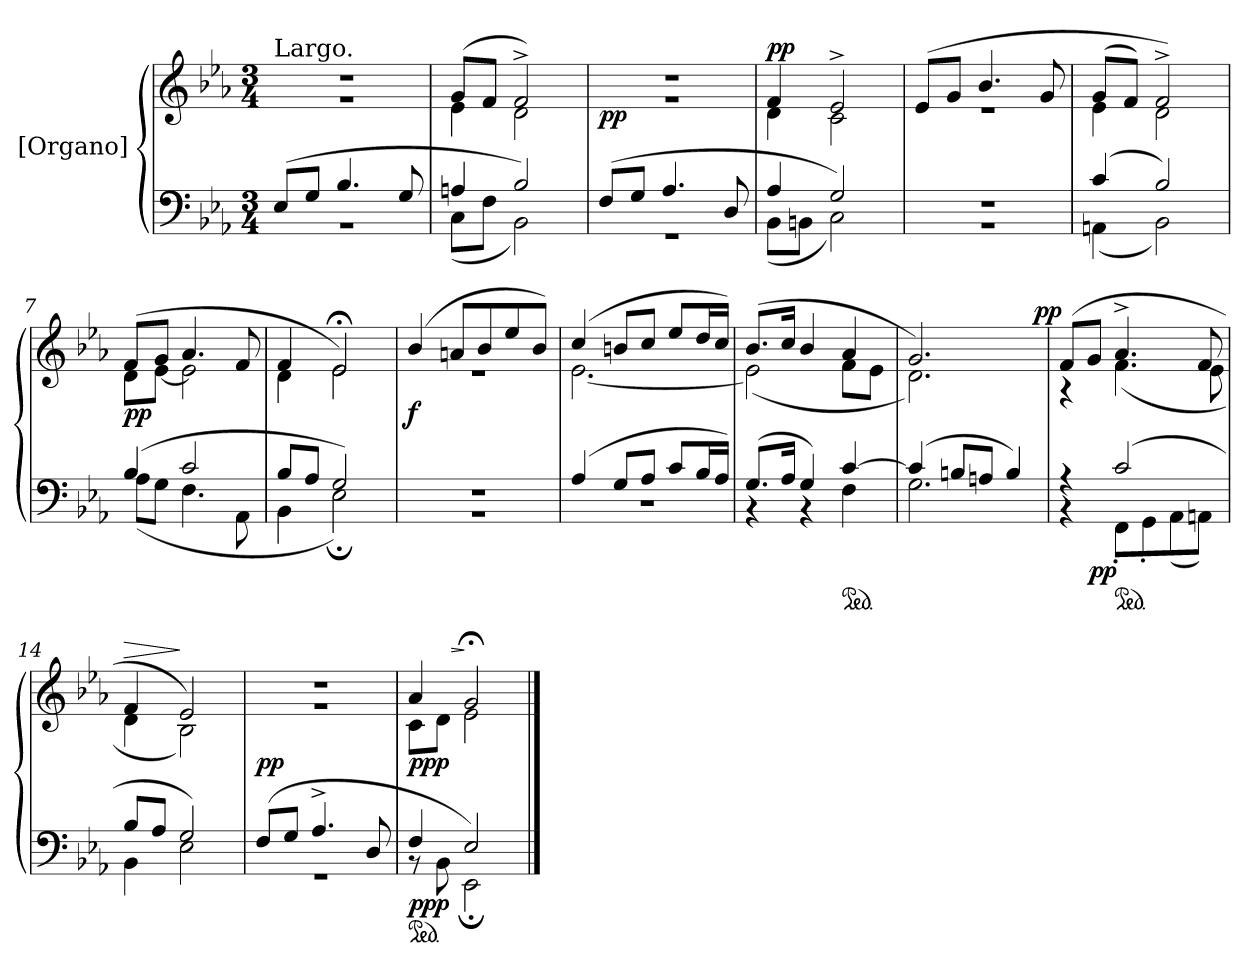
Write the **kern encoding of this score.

**kern	**dynam	**kern	**dynam
*part2	*part2	*part1	*part1
*staff2	*staff2	*staff1	*staff1
*I"[Organo]	*	*I"[Organo]	*
*clefF4	*	*clefG2	*
*k[b-e-a-]	*	*k[b-e-a-]	*
*M3/4	*	*M3/4	*
=1	=1	=1	=1
*^	*	*^	*
!	!	!	!LO:TX:a:t=Largo.	!	!
!	!	!	!	!	!LO:DY:b
(>8E-/L	2.rBB	.	2.rdd	2.rg	pf
8G/J	.	.	.	.	.
4.B-/	.	.	.	.	.
8G/	.	.	.	.	.
=2	=2	=2	=2	=2	=2
4An/	(<8C\L	.	(>8g/L	4e-\	.
.	8F\J	.	8f/J	.	.
2B-/)	2BB-\)	.	2f^>/)	2d\	.
=3	=3	=3	=3	=3	=3
!	!	!	!	!	!LO:DY:b
(>8F/L	2.rGG	.	2.rdd	2.rg	pp
8G/J	.	.	.	.	.
4.A-/	.	.	.	.	.
8D/	.	.	.	.	.
=4	=4	=4	=4	=4	=4
!	!	!	!	!	!LO:DY:a
4A-/	(<8BB-\L	.	4f/	4d\	pp
.	8BBn\J	.	.	.	.
2G/)	2C\)	.	2e-^>/	2c\	.
=5	=5	=5	=5	=5	=5
!	!	!	!	!	!LO:DY:b
2.rF	2.rBB	.	(>8e-/L	2.re	pf
.	.	.	8g/J	.	.
.	.	.	4.b-/	.	.
.	.	.	8g/	.	.
=6	=6	=6	=6	=6	=6
(>4c/	(<4AAn\	.	(>8g/L	4e-\	.
.	.	.	8f/J)	.	.
2B-/)	2BB-\)	.	2f^>/)	2d\	.
=7	=7	=7	=7	=7	=7
(>4B-/	(<8A-\L	.	(>8f/L	8d\L	pp
.	8G\J	.	8g/J	[8e-\J	.
2c/	4.F\	.	4.a-/	2e-\]	.
.	8AA-\	.	8f/	.	.
=8	=8	=8	=8	=8	=8
8B-/L	4BB-\	.	4f/	4d\	.
8A-/J	.	.	.	.	.
2G/)	2E-;\)	.	2e-;</)	2e-\	.
=9	=9	=9	=9	=9	=9
!	!	!	!	!	!LO:DY:b
2.rF	2.rBB	.	(>4b-/	2.r	f
.	.	.	8an/L	.	.
.	.	.	8b-/	.	.
.	.	.	8ee-/	.	.
.	.	.	8b-/J)	.	.
=10	=10	=10	=10	=10	=10
(>4A-/	2.r	.	(>4cc/	[2.e-\	.
8G/L	.	.	8bn/L	.	.
8A-/J	.	.	8cc/J	.	.
8c/L	.	.	8ee-/L	.	.
16B-/L	.	.	16dd/L	.	.
16A-/JJ)	.	.	16cc/JJ)	.	.
=11	=11	=11	=11	=11	=11
(>8.G/L	4r	.	(>8.b-/L	(<2e-\]	.
16A-/Jk	.	.	16cc/Jk	.	.
4G/)	4r	.	4b-/	.	.
*ped	*	*	*	*	*
[4c/	4F\	.	4a-/	8f\L	.
.	.	.	.	8e-\J	.
=12	=12	=12	=12	=12	=12
(>4c/]	2.G\	.	2.g/)	2.d\)	.
8Bn/L	.	.	.	.	.
8An/J	.	.	.	.	.
4B/)	.	.	.	.	.
=13	=13	=13	=13	=13	=13
!	!	!	!	!	!LO:DY:a:rj
4rA	4rBB	.	(>8f/L	4rA	pp
.	.	.	8g/J	.	.
!	!	!LO:DY:b:rj	!	!	!
*ped	*	*	*	*	*
(>2c/	8FF'<\L	pp	4.a-^>/	(<4.f\	.
.	8GG'<\	.	.	.	.
.	(<8AA-\	.	.	.	.
.	8AAn\J)	.	8f/	8e-\	.
=14	=14	=14	=14	=14	=14
!	!	!	!	!	!LO:HP:a
8B-/L	4BB-\	.	4f/	4d\	>
8A-/J	.	.	.	.	.
2G/)	2E-\	.	2e-/)	2B-\)	]
=15	=15	=15	=15	=15	=15
!	!	!	!	!	!LO:DY:b
(>8F/L	2.r	.	2.rdd	2.rg	pp
8G/J	.	.	.	.	.
4.A-^>/	.	.	.	.	.
8D/	.	.	.	.	.
=16	=16	=16	=16	=16	=16
!	!	!LO:DY:b	!	!	!LO:HP:a
!	!	!	!	!	!LO:DY:n=1:b
*ped	*	*	*	*	*
4F/	8rBB	ppp	4a-/	8c\L	> ppp
.	8BB-\	.	.	8d\J	.
2E-/)	2EE-;\	.	2g;</	2e-\	]
*v	*v	*	*	*	*
*	*	*v	*v	*
==	==	==	==
*-	*-	*-	*-
